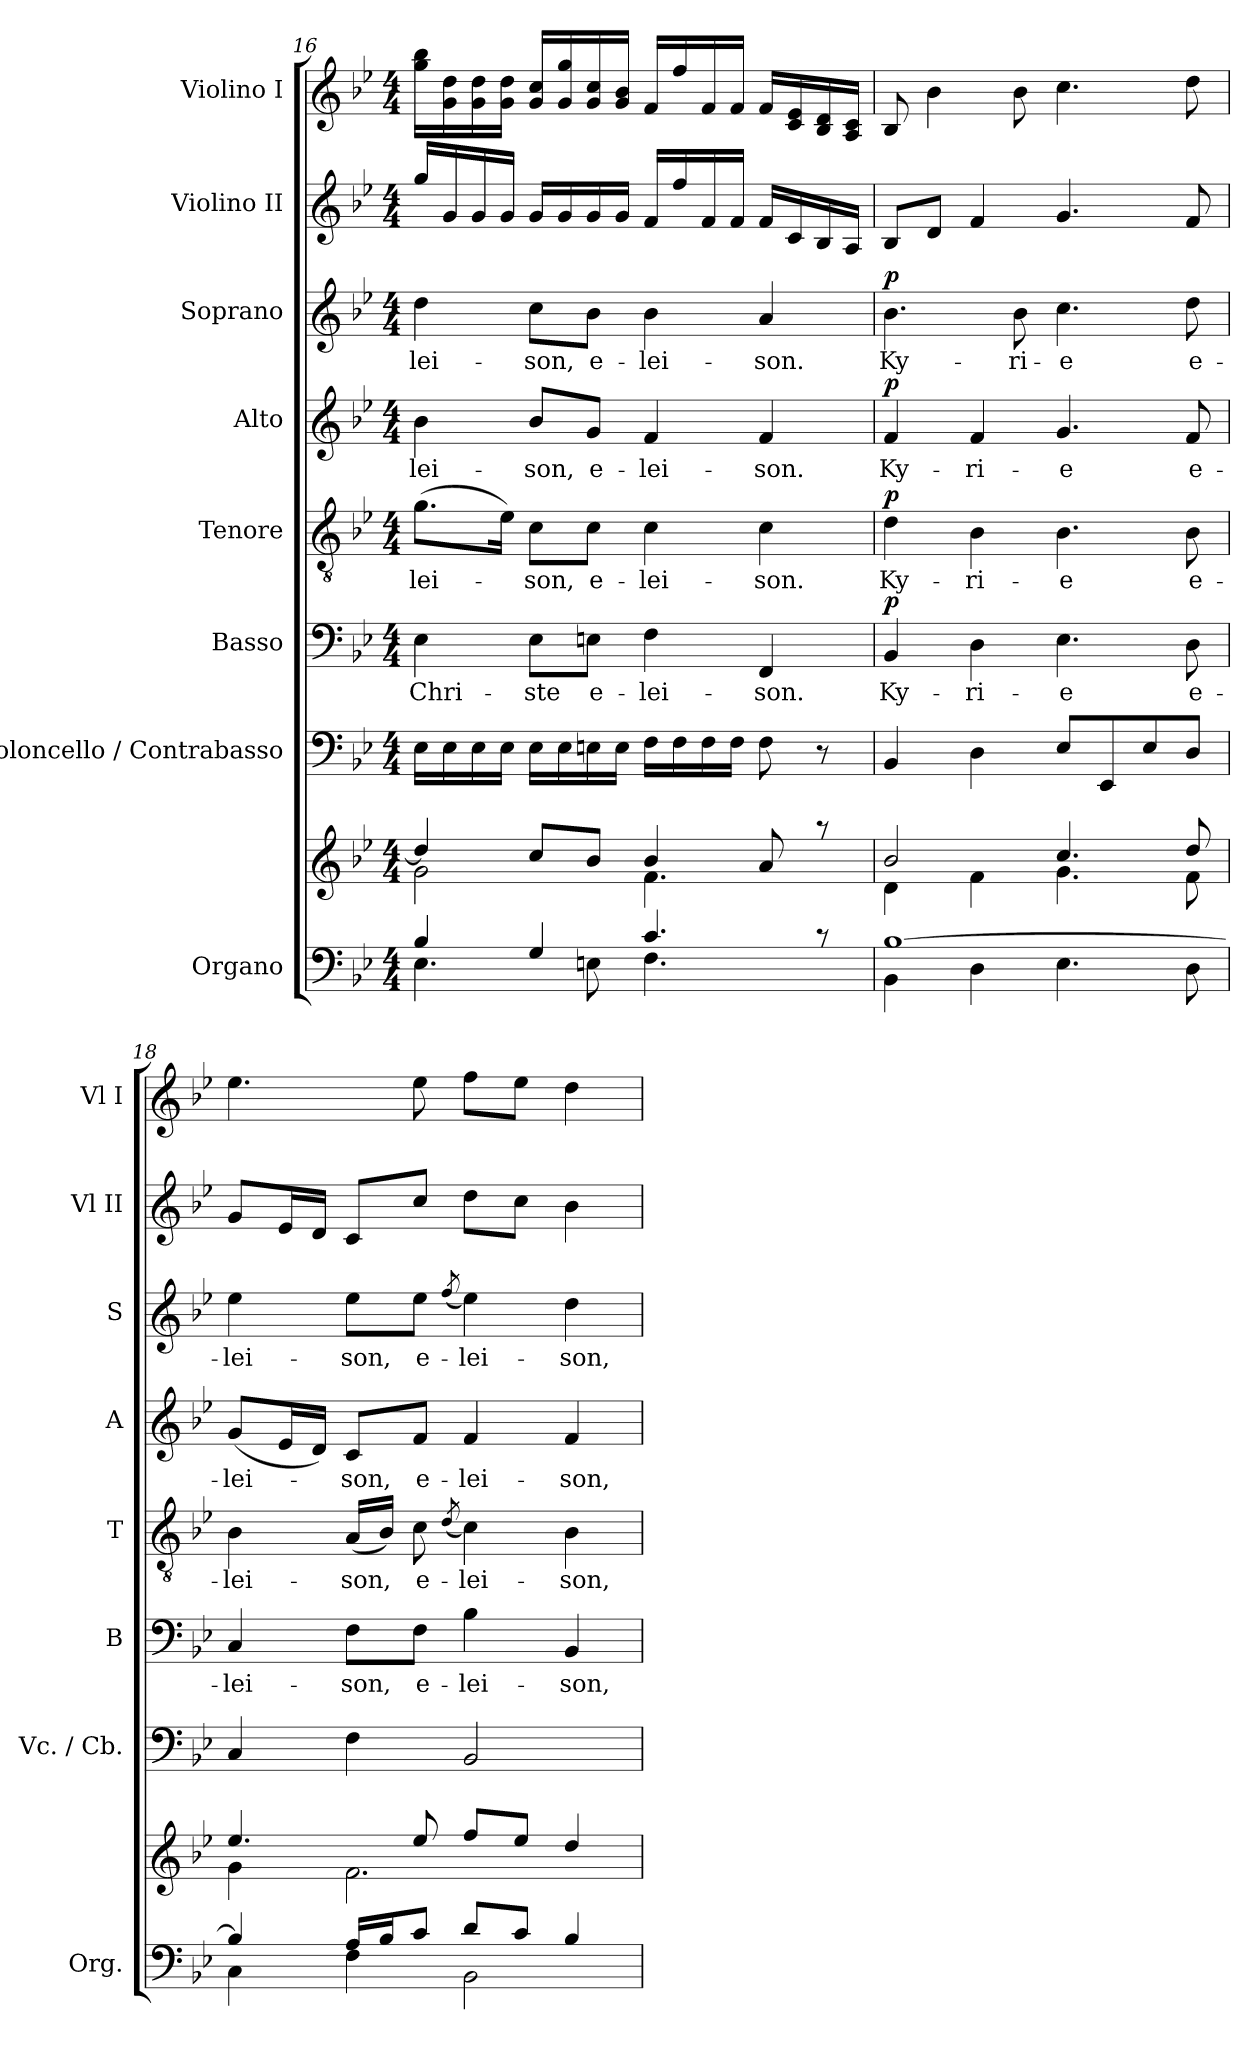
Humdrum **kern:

**kern	**kern	**kern	**kern	**text	**dynam	**kern	**text	**dynam	**kern	**text	**dynam	**kern	**text	**dynam	**kern	**kern
*part8	*part8	*part7	*part6	*part6	*part6	*part5	*part5	*part5	*part4	*part4	*part4	*part3	*part3	*part3	*part2	*part1
*staff9	*staff8	*staff7	*staff6	*staff6	*staff6	*staff5	*staff5	*staff5	*staff4	*staff4	*staff4	*staff3	*staff3	*staff3	*staff2	*staff1
*I"Organo	*	*I"Violoncello / Contrabasso	*I"Basso	*	*	*I"Tenore	*	*	*I"Alto	*	*	*I"Soprano	*	*	*I"Violino II	*I"Violino I
*I'Org.	*	*I'Vc. /  Cb.	*I'B	*	*	*I'T	*	*	*I'A	*	*	*I'S	*	*	*I'Vl  II	*I'Vl  I
!!LO:PB:g=z
*clefF4	*clefG2	*clefF4	*clefF4	*	*	*clefGv2	*	*	*clefG2	*	*	*clefG2	*	*	*clefG2	*clefG2
*k[b-e-]	*k[b-e-]	*k[b-e-]	*k[b-e-]	*	*	*k[b-e-]	*	*	*k[b-e-]	*	*	*k[b-e-]	*	*	*k[b-e-]	*k[b-e-]
*B-:	*B-:	*B-:	*B-:	*	*	*B-:	*	*	*B-:	*	*	*B-:	*	*	*B-:	*B-:
*M4/4	*M4/4	*M4/4	*M4/4	*	*	*M4/4	*	*	*M4/4	*	*	*M4/4	*	*	*M4/4	*M4/4
=16	=16	=16	=16	=16	=16	=16	=16	=16	=16	=16	=16	=16	=16	=16	=16	=16
*^	*^	*	*	*	*	*	*	*	*	*	*	*	*	*	*	*
!	!	!	!	!	!	!LO:LY:b	!	!	!LO:LY:b	!	!	!LO:LY:b	!	!	!LO:LY:b	!	!	!
4B-/	4.E-\	4dd/]	2g\	16E-\LL	4E-\	Chri-	.	(>8.g\L	-lei-	.	4b-\	-lei-	.	4dd\	-lei-	.	16gg/LL	16gg\ 16bb-\LL
.	.	.	.	16E-\	.	.	.	.	.	.	.	.	.	.	.	.	16g/	16g\ 16dd\
.	.	.	.	16E-\	.	.	.	.	.	.	.	.	.	.	.	.	16g/	16g\ 16dd\
.	.	.	.	16E-\JJ	.	.	.	16e-\Jk)	.	.	.	.	.	.	.	.	16g/JJ	16g\ 16dd\JJ
!	!	!	!	!	!	!LO:LY:b	!	!	!LO:LY:b	!	!	!LO:LY:b	!	!	!LO:LY:b	!	!	!
4G/	.	8cc/L	.	16E-\LL	8E-\L	-ste	.	8c\L	-son,	.	8b-/L	-son,	.	8cc\L	-son,	.	16g/LL	16g/ 16cc/LL
.	.	.	.	16E-\	.	.	.	.	.	.	.	.	.	.	.	.	16g/	16g/ 16gg/
!	!	!	!	!	!	!LO:LY:b	!	!	!LO:LY:b	!	!	!LO:LY:b	!	!	!LO:LY:b	!	!	!
.	8En\	8b-/J	.	16En\	8En\J	e-	.	8c\J	e-	.	8g/J	e-	.	8b-\J	e-	.	16g/	16g/ 16cc/
.	.	.	.	16E\JJ	.	.	.	.	.	.	.	.	.	.	.	.	16g/JJ	16g/ 16b-/JJ
!	!	!	!	!	!	!LO:LY:b	!	!	!LO:LY:b	!	!	!LO:LY:b	!	!	!LO:LY:b	!	!	!
4.c/	4.F\	4b-/	4.f\	16F\LL	4F\	-lei-	.	4c\	-lei-	.	4f/	-lei-	.	4b-\	-lei-	.	16f/LL	16f/LL
.	.	.	.	16F\	.	.	.	.	.	.	.	.	.	.	.	.	16ff/	16ff/
.	.	.	.	16F\	.	.	.	.	.	.	.	.	.	.	.	.	16f/	16f/
.	.	.	.	16F\JJ	.	.	.	.	.	.	.	.	.	.	.	.	16f/JJ	16f/JJ
!	!	!	!	!	!	!LO:LY:b	!	!	!LO:LY:b	!	!	!LO:LY:b	!	!	!LO:LY:b	!	!	!
.	.	8a/	.	8F\	4FF/	-son.	.	4c\	-son.	.	4f/	-son.	.	4a/	-son.	.	16f/LL	16f/LL
.	.	.	.	.	.	.	.	.	.	.	.	.	.	.	.	.	16c/	16c/ 16e-/
8rc	8ryy	8raa	8ryy	8r	.	.	.	.	.	.	.	.	.	.	.	.	16B-/	16B-/ 16d/
.	.	.	.	.	.	.	.	.	.	.	.	.	.	.	.	.	16A/JJ	16A/ 16c/JJ
=17	=17	=17	=17	=17	=17	=17	=17	=17	=17	=17	=17	=17	=17	=17	=17	=17	=17	=17
!	!	!	!	!	!	!LO:LY:b	!LO:DY:a	!	!LO:LY:b	!LO:DY:a	!	!LO:LY:b	!LO:DY:a	!	!LO:LY:b	!LO:DY:a	!	!
[>1B-	4BB-\	2b-/	4d\	4BB-/	4BB-/	Ky-	p	4d\	Ky-	p	4f/	Ky-	p	4.b-\	Ky-	p	8B-/L	8B-/
.	.	.	.	.	.	.	.	.	.	.	.	.	.	.	.	.	8d/J	4b-\
!	!	!	!	!	!	!LO:LY:b	!	!	!LO:LY:b	!	!	!LO:LY:b	!	!	!	!	!	!
.	4D\	.	4f\	4D\	4D\	-ri-	.	4B-\	-ri-	.	4f/	-ri-	.	.	.	.	4f/	.
!	!	!	!	!	!	!	!	!	!	!	!	!	!	!	!LO:LY:b	!	!	!
.	.	.	.	.	.	.	.	.	.	.	.	.	.	8b-\	-ri-	.	.	8b-\
!	!	!	!	!	!	!LO:LY:b	!	!	!LO:LY:b	!	!	!LO:LY:b	!	!	!LO:LY:b	!	!	!
.	4.E-\	4.cc/	4.g\	8E-/L	4.E-\	-e	.	4.B-\	-e	.	4.g/	-e	.	4.cc\	-e	.	4.g/	4.cc\
.	.	.	.	8EE-/	.	.	.	.	.	.	.	.	.	.	.	.	.	.
.	.	.	.	8E-/	.	.	.	.	.	.	.	.	.	.	.	.	.	.
!	!	!	!	!	!	!LO:LY:b	!	!	!LO:LY:b	!	!	!LO:LY:b	!	!	!LO:LY:b	!	!	!
.	8D\	8dd/	8f\	8D/J	8D\	e-	.	8B-\	e-	.	8f/	e-	.	8dd\	e-	.	8f/	8dd\
=18	=18	=18	=18	=18	=18	=18	=18	=18	=18	=18	=18	=18	=18	=18	=18	=18	=18	=18
!	!	!	!	!	!	!LO:LY:b	!	!	!LO:LY:b	!	!	!LO:LY:b	!	!	!LO:LY:b	!	!	!
4B-/]	4C\	4.ee-/	4g\	4C/	4C/	-lei-	.	4B-\	-lei-	.	(<8g/L	-lei-	.	4ee-\	-lei-	.	8g/L	4.ee-\
.	.	.	.	.	.	.	.	.	.	.	16e-/L	.	.	.	.	.	16e-/L	.
.	.	.	.	.	.	.	.	.	.	.	16d/JJ)	.	.	.	.	.	16d/JJ	.
!	!	!	!	!	!	!LO:LY:b	!	!	!LO:LY:b	!	!	!LO:LY:b	!	!	!LO:LY:b	!	!	!
16A/LL	4F\	.	2.f\	4F\	8F\L	-son,	.	(<16A/LL	-son,	.	8c/L	-son,	.	8ee-\L	-son,	.	8c/L	.
16B-/J	.	.	.	.	.	.	.	16B-/JJ)	.	.	.	.	.	.	.	.	.	.
!	!	!	!	!	!	!LO:LY:b	!	!	!LO:LY:b	!	!	!LO:LY:b	!	!	!LO:LY:b	!	!	!
8c/J	.	8ee-/	.	.	8F\J	e-	.	8c\	e-	.	8f/J	e-	.	8ee-\J	e-	.	8cc/J	8ee-\
.	.	.	.	.	.	.	.	(<8qd/	.	.	.	.	.	(<8qff/	.	.	.	.
!	!	!	!	!	!	!LO:LY:b	!	!	!LO:LY:b	!	!	!LO:LY:b	!	!	!LO:LY:b	!	!	!
8d/L	2BB-\	8ff/L	.	2BB-/	4B-\	-lei-	.	4c\)	-lei-	.	4f/	-lei-	.	4ee-\)	-lei-	.	8dd\L	8ff\L
8c/J	.	8ee-/J	.	.	.	.	.	.	.	.	.	.	.	.	.	.	8cc\J	8ee-\J
!	!	!	!	!	!	!LO:LY:b	!	!	!LO:LY:b	!	!	!LO:LY:b	!	!	!LO:LY:b	!	!	!
4B-/	.	4dd/	.	.	4BB-/	-son,	.	4B-\	-son,	.	4f/	-son,	.	4dd\	-son,	.	4b-\	4dd\
*v	*v	*	*	*	*	*	*	*	*	*	*	*	*	*	*	*	*	*
*	*v	*v	*	*	*	*	*	*	*	*	*	*	*	*	*	*	*
=	=	=	=	=	=	=	=	=	=	=	=	=	=	=	=	=
*-	*-	*-	*-	*-	*-	*-	*-	*-	*-	*-	*-	*-	*-	*-	*-	*-
